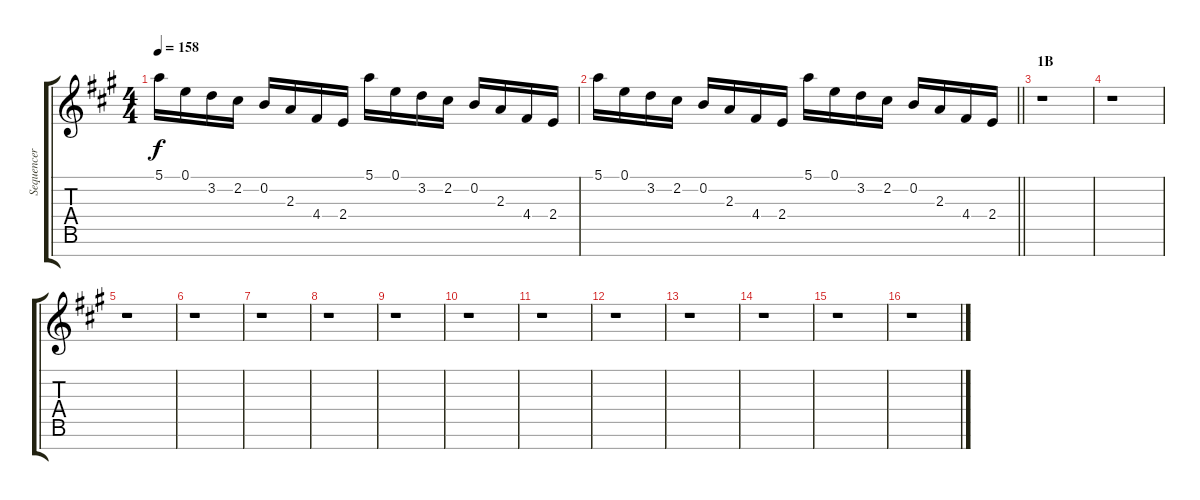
\track ("Sequencer" "Sequencer") {instrument pad3polysynth}
\staff {score tabs}
\tuning (E5 B4 G4 D4 A3 E3 B2) {hide}
\ts (4 4)
\tempo 158
\clef g2
\ks a
5.1.16{dy f} 0.1.16 3.2.16 2.2.16 0.2.16 2.3.16 4.4.16 2.4.16 5.1.16 0.1.16 3.2.16 2.2.16 0.2.16 2.3.16 4.4.16 2.4.16 |
\barLineRight lightlight
5.1.16 0.1.16 3.2.16 2.2.16 0.2.16 2.3.16 4.4.16 2.4.16 5.1.16 0.1.16 3.2.16 2.2.16 0.2.16 2.3.16 4.4.16 2.4.16 |
\section ("" "1B")
r.1 |
r.1 |
r.1 |
r.1 |
r.1 |
r.1 |
r.1 |
r.1 |
r.1 |
r.1 |
r.1 |
r.1 |
r.1 |
r.1
